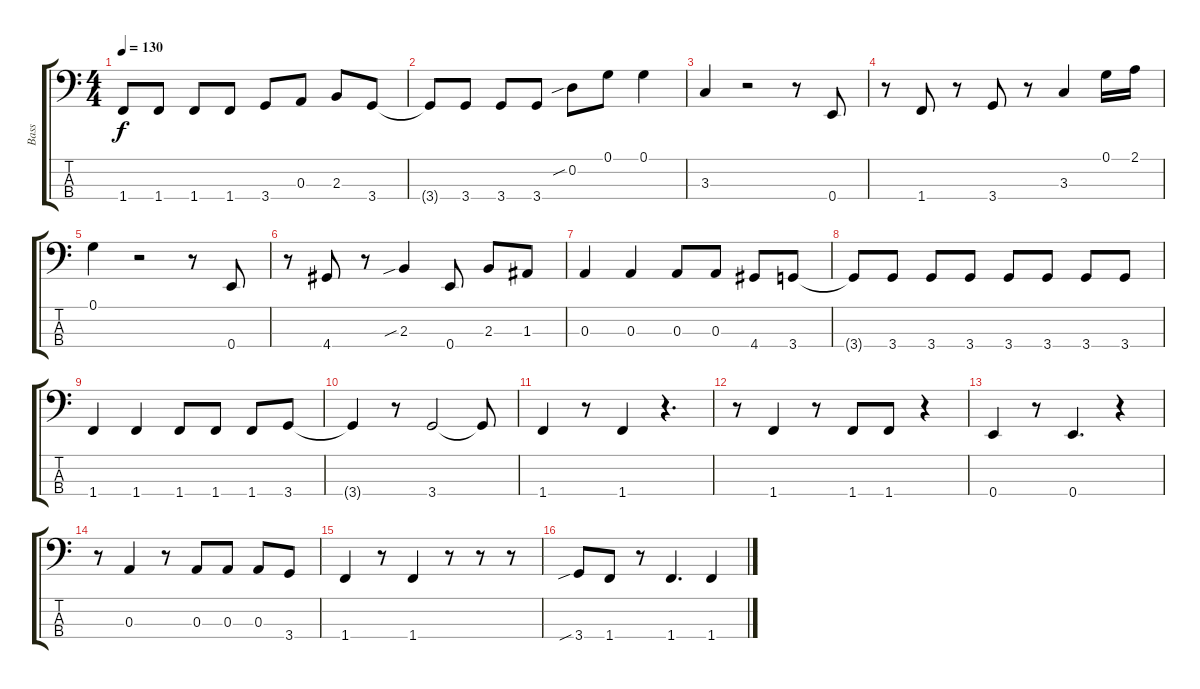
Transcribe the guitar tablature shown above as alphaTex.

\track ("Bass" "Bass") {instrument electricbassfinger}
\staff {score tabs}
\tuning (G2 D2 A1 E1) {hide}
\ts (4 4)
\tempo 130
\clef f4
\ks c
1.4.8{dy f} 1.4.8 1.4.8 1.4.8 3.4.8 0.3.8 2.3.8 3.4.8 |
3.4{t}.8 3.4.8 3.4.8 3.4.8 0.2{sib}.8 0.1.8 0.1.4 |
3.3.4 r.2 r.8 0.4.8 |
r.8 1.4.8 r.8 3.4.8 r.8 3.3.4 0.1.16 2.1.16 |
0.1.4 r.2 r.8 0.4.8 |
r.8 4.4.8 r.8 2.3{sib}.4 0.4.8 2.3.8 1.3.8 |
0.3.4 0.3.4 0.3.8 0.3.8 4.4.8 3.4.8 |
3.4{t}.8 3.4.8 3.4.8 3.4.8 3.4.8 3.4.8 3.4.8 3.4.8 |
1.4.4 1.4.4 1.4.8 1.4.8 1.4.8 3.4.8 |
3.4{t}.4 r.8 3.4.2 3.4{t}.8 |
1.4.4 r.8 1.4.4 r.4{d} |
r.8 1.4.4 r.8 1.4.8 1.4.8 r.4 |
0.4.4 r.8 0.4.4{d} r.4 |
r.8 0.3.4 r.8 0.3.8 0.3.8 0.3.8 3.4.8 |
1.4.4 r.8 1.4.4 r.8 r.8 r.8 |
3.4{sib}.8 1.4.8 r.8 1.4.4{d} 1.4.4
